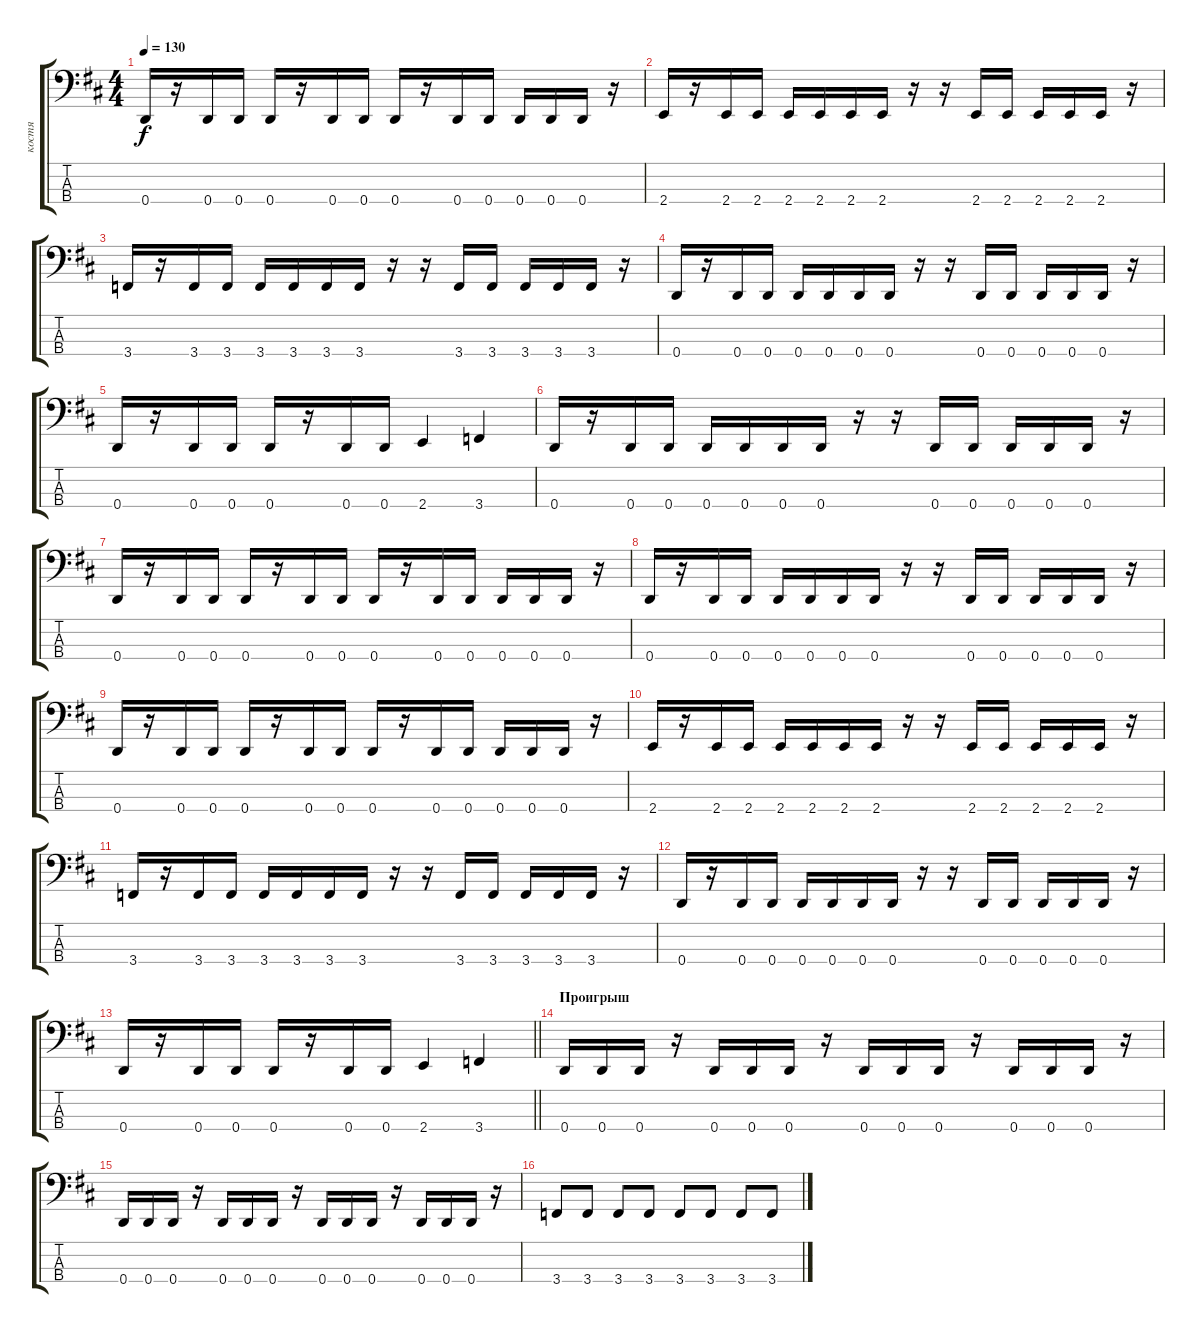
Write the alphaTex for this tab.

\track ("костя" "костя") {instrument electricbasspick}
\staff {score tabs}
\tuning (F2 C2 G1 D1) {hide}
\ts (4 4)
\tempo 130
\clef f4
\ks bminor
0.4.16{dy f} r.16 0.4.16 0.4.16 0.4.16 r.16 0.4.16 0.4.16 0.4.16 r.16 0.4.16 0.4.16 0.4.16 0.4.16 0.4.16 r.16 |
2.4.16 r.16 2.4.16 2.4.16 2.4.16 2.4.16 2.4.16 2.4.16 r.16 r.16 2.4.16 2.4.16 2.4.16 2.4.16 2.4.16 r.16 |
3.4.16 r.16 3.4.16 3.4.16 3.4.16 3.4.16 3.4.16 3.4.16 r.16 r.16 3.4.16 3.4.16 3.4.16 3.4.16 3.4.16 r.16 |
0.4.16 r.16 0.4.16 0.4.16 0.4.16 0.4.16 0.4.16 0.4.16 r.16 r.16 0.4.16 0.4.16 0.4.16 0.4.16 0.4.16 r.16 |
0.4.16 r.16 0.4.16 0.4.16 0.4.16 r.16 0.4.16 0.4.16 2.4.4 3.4.4 |
0.4.16 r.16 0.4.16 0.4.16 0.4.16 0.4.16 0.4.16 0.4.16 r.16 r.16 0.4.16 0.4.16 0.4.16 0.4.16 0.4.16 r.16 |
0.4.16 r.16 0.4.16 0.4.16 0.4.16 r.16 0.4.16 0.4.16 0.4.16 r.16 0.4.16 0.4.16 0.4.16 0.4.16 0.4.16 r.16 |
0.4.16 r.16 0.4.16 0.4.16 0.4.16 0.4.16 0.4.16 0.4.16 r.16 r.16 0.4.16 0.4.16 0.4.16 0.4.16 0.4.16 r.16 |
0.4.16 r.16 0.4.16 0.4.16 0.4.16 r.16 0.4.16 0.4.16 0.4.16 r.16 0.4.16 0.4.16 0.4.16 0.4.16 0.4.16 r.16 |
2.4.16 r.16 2.4.16 2.4.16 2.4.16 2.4.16 2.4.16 2.4.16 r.16 r.16 2.4.16 2.4.16 2.4.16 2.4.16 2.4.16 r.16 |
3.4.16 r.16 3.4.16 3.4.16 3.4.16 3.4.16 3.4.16 3.4.16 r.16 r.16 3.4.16 3.4.16 3.4.16 3.4.16 3.4.16 r.16 |
0.4.16 r.16 0.4.16 0.4.16 0.4.16 0.4.16 0.4.16 0.4.16 r.16 r.16 0.4.16 0.4.16 0.4.16 0.4.16 0.4.16 r.16 |
\barLineRight lightlight
0.4.16 r.16 0.4.16 0.4.16 0.4.16 r.16 0.4.16 0.4.16 2.4.4 3.4.4 |
\section ("" "Проигрыш")
0.4.16 0.4.16 0.4.16 r.16 0.4.16 0.4.16 0.4.16 r.16 0.4.16 0.4.16 0.4.16 r.16 0.4.16 0.4.16 0.4.16 r.16 |
0.4.16 0.4.16 0.4.16 r.16 0.4.16 0.4.16 0.4.16 r.16 0.4.16 0.4.16 0.4.16 r.16 0.4.16 0.4.16 0.4.16 r.16 |
3.4.8 3.4.8 3.4.8 3.4.8 3.4.8 3.4.8 3.4.8 3.4.8
